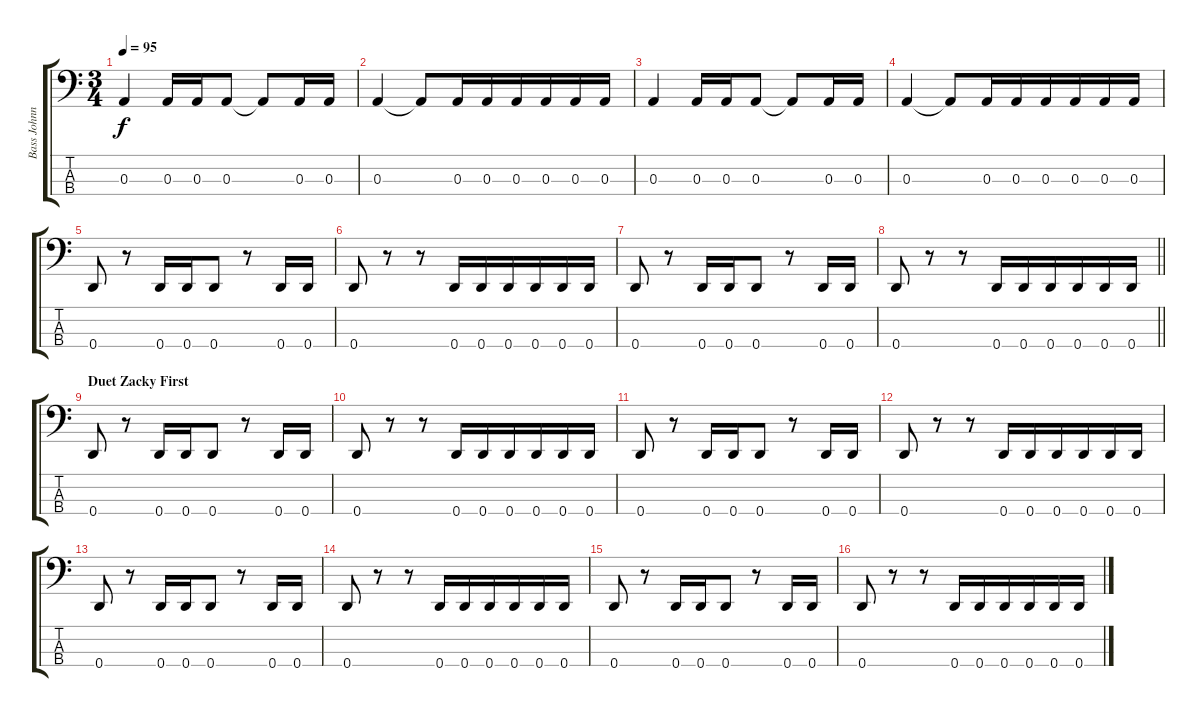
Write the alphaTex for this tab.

\track ("Bass Johnny" "Bass Johnn") {instrument electricbassfinger}
\staff {score tabs}
\tuning (G2 D2 A1 D1) {hide}
\ts (3 4)
\tempo 95
\clef f4
\ks c
0.3.4{dy f} 0.3.16 0.3.16 0.3.8 0.3{t}.8 0.3.16 0.3.16 |
0.3.4 0.3{t}.8 0.3.16 0.3.16{beam merge} 0.3.16 0.3.16 0.3.16 0.3.16 |
0.3.4 0.3.16 0.3.16 0.3.8 0.3{t}.8 0.3.16 0.3.16 |
0.3.4 0.3{t}.8 0.3.16 0.3.16{beam merge} 0.3.16 0.3.16 0.3.16 0.3.16 |
0.4.8 r.8 0.4.16 0.4.16 0.4.8 r.8 0.4.16 0.4.16 |
0.4.8 r.8 r.8 0.4.16 0.4.16{beam merge} 0.4.16 0.4.16 0.4.16 0.4.16 |
0.4.8 r.8 0.4.16 0.4.16 0.4.8 r.8 0.4.16 0.4.16 |
\barLineRight lightlight
0.4.8 r.8 r.8 0.4.16 0.4.16{beam merge} 0.4.16 0.4.16 0.4.16 0.4.16 |
\section ("" "Duet Zacky First")
0.4.8 r.8 0.4.16 0.4.16 0.4.8 r.8 0.4.16 0.4.16 |
0.4.8 r.8 r.8 0.4.16 0.4.16{beam merge} 0.4.16 0.4.16 0.4.16 0.4.16 |
0.4.8 r.8 0.4.16 0.4.16 0.4.8 r.8 0.4.16 0.4.16 |
0.4.8 r.8 r.8 0.4.16 0.4.16{beam merge} 0.4.16 0.4.16 0.4.16 0.4.16 |
0.4.8 r.8 0.4.16 0.4.16 0.4.8 r.8 0.4.16 0.4.16 |
0.4.8 r.8 r.8 0.4.16 0.4.16{beam merge} 0.4.16 0.4.16 0.4.16 0.4.16 |
0.4.8 r.8 0.4.16 0.4.16 0.4.8 r.8 0.4.16 0.4.16 |
0.4.8 r.8 r.8 0.4.16 0.4.16{beam merge} 0.4.16 0.4.16 0.4.16 0.4.16
